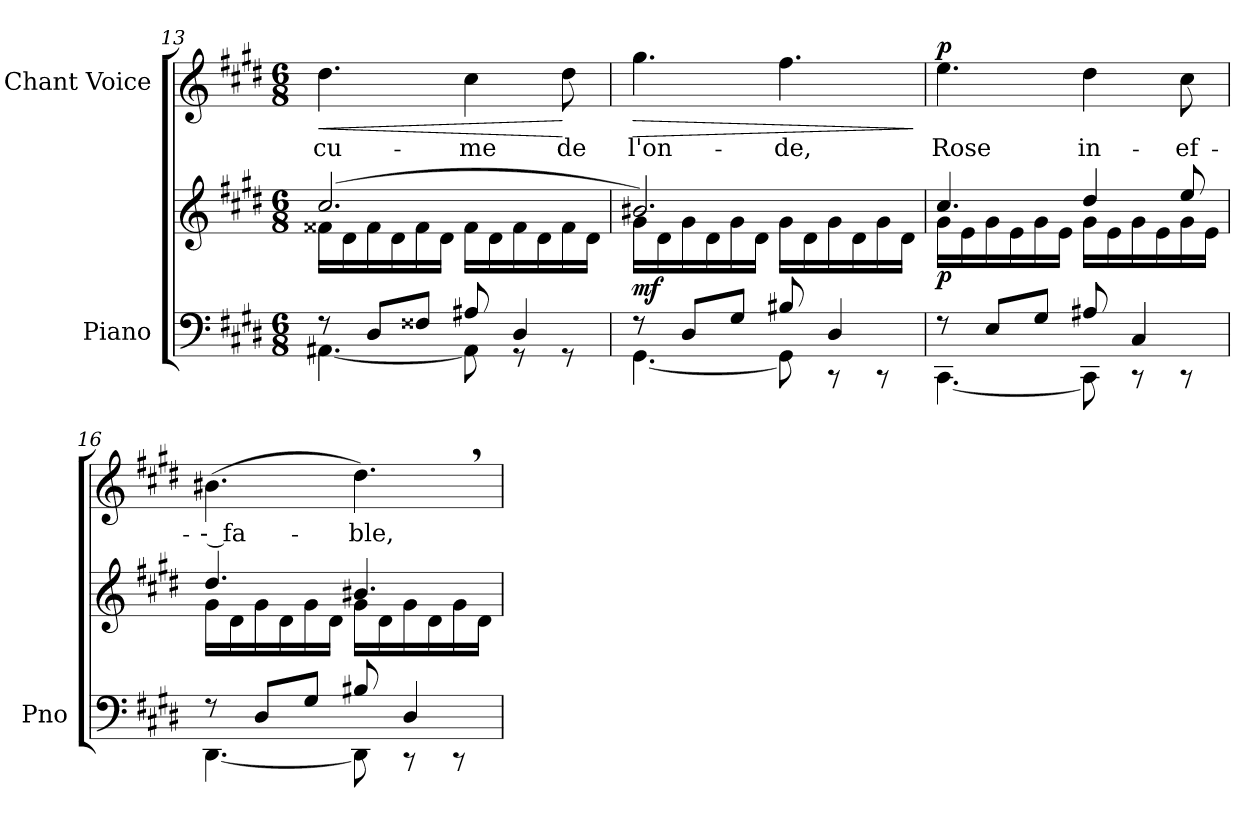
**kern	**kern	**dynam	**kern	**text	**dynam
*part2	*part2	*part2	*part1	*part1	*part1
*staff3	*staff2	*staff2/3	*staff1	*staff1	*staff1
*I"Piano	*	*	*I"Chant Voice	*	*
*I'Pno	*	*	*	*	*
*clefF4	*clefG2	*	*clefG2	*	*
*k[f#c#g#d#]	*k[f#c#g#d#]	*	*k[f#c#g#d#]	*	*
*M6/8	*M6/8	*	*M6/8	*	*
=13	=13	=13	=13	=13	=13
*^	*^	*	*	*	*
!	!	!	!	!	!	!LO:LY:b	!LO:HP:b
8r	[4.AA#X\	(2.cc#/	16f##X\LL	.	4.dd#\	-cu-	<
.	.	.	16d#\	.	.	.	.
8D#/L	.	.	16f##\	.	.	.	.
.	.	.	16d#\	.	.	.	.
8F##X/J	.	.	16f##\	.	.	.	.
.	.	.	16d#\JJ	.	.	.	.
!	!	!	!	!	!	!LO:LY:b	!
8A#X/	8AA#\]	.	16f##\LL	.	4cc#\	-me	.
.	.	.	16d#\	.	.	.	.
4D#/	8r	.	16f##\	.	.	.	.
.	.	.	16d#\	.	.	.	.
!	!	!	!	!	!	!LO:LY:b	!
.	8r	.	16f##\	.	8dd#\	de	[
.	.	.	16d#\JJ	.	.	.	.
!!LO:LB:g=z
=14	=14	=14	=14	=14	=14	=14	=14
!	!	!	!	!LO:DY:b	!	!LO:LY:b	!LO:HP:b
8r	[4.GG#\	2.b#X/)	16g#\LL	mf	4.gg#\	l'on-	>
.	.	.	16d#\	.	.	.	.
8D#/L	.	.	16g#\	.	.	.	.
.	.	.	16d#\	.	.	.	.
8G#/J	.	.	16g#\	.	.	.	.
.	.	.	16d#\JJ	.	.	.	.
!	!	!	!	!	!	!LO:LY:b	!
8B#X/	8GG#\]	.	16g#\LL	.	4.ff#\	-de,	.
.	.	.	16d#\	.	.	.	.
4D#/	8r	.	16g#\	.	.	.	.
.	.	.	16d#\	.	.	.	.
.	8r	.	16g#\	.	.	.	.
.	.	.	16d#\JJ	.	.	.	.
*v	*v	*	*	*	*	*	*
*	*v	*v	*	*	*	*
.	.	.	.	.	]
=15	=15	=15	=15	=15	=15
*^	*^	*	*	*	*
!	!	!	!	!LO:DY:b	!	!LO:LY:b	!LO:DY:a
8r	[4.CC#\	4.cc#/	16g#\LL	p	4.ee\	Rose	p
.	.	.	16e\	.	.	.	.
8E/L	.	.	16g#\	.	.	.	.
.	.	.	16e\	.	.	.	.
8G#/J	.	.	16g#\	.	.	.	.
.	.	.	16e\JJ	.	.	.	.
!	!	!	!	!	!	!LO:LY:b	!
8A#X/	8CC#\]	4dd#/	16g#\LL	.	4dd#\	in-	.
.	.	.	16e\	.	.	.	.
4C#/	8r	.	16g#\	.	.	.	.
.	.	.	16e\	.	.	.	.
!	!	!	!	!	!	!LO:LY:b	!
.	8r	8ee/	16g#\	.	8cc#\	-ef-	.
.	.	.	16e\JJ	.	.	.	.
!!LO:LB:g=z
=16	=16	=16	=16	=16	=16	=16	=16
!	!	!	!	!	!	!LO:LY:b	!
8r	[4.DD#\	4.dd#/	16g#\LL	.	(4.b#X\	-- fa-	.
.	.	.	16d#\	.	.	.	.
8D#/L	.	.	16g#\	.	.	.	.
.	.	.	16d#\	.	.	.	.
8G#/J	.	.	16g#\	.	.	.	.
.	.	.	16d#\JJ	.	.	.	.
!	!	!	!	!	!	!LO:LY:b	!
8B#X/	8DD#\]	4.b#X/	16g#\LL	.	4.dd#,\)	-ble,	.
.	.	.	16d#\	.	.	.	.
4D#/	8r	.	16g#\	.	.	.	.
.	.	.	16d#\	.	.	.	.
.	8r	.	16g#\	.	.	.	.
.	.	.	16d#\JJ	.	.	.	.
*v	*v	*	*	*	*	*	*
*	*v	*v	*	*	*	*
=	=	=	=	=	=
*-	*-	*-	*-	*-	*-
